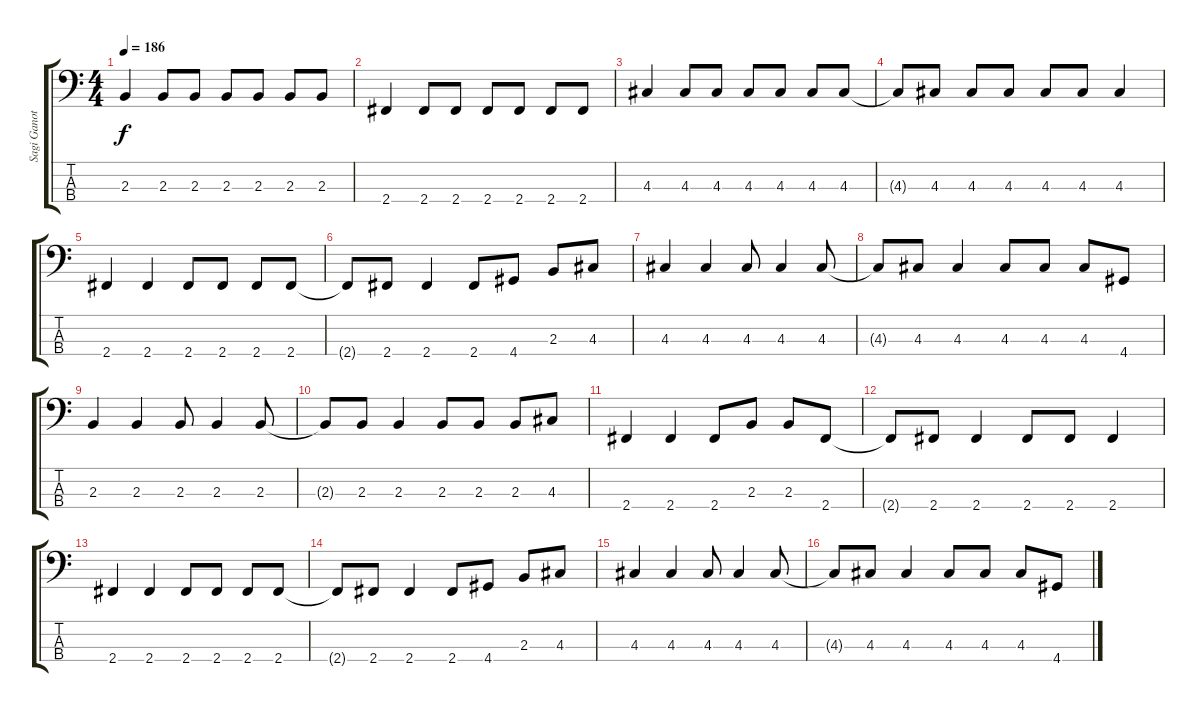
\track ("Sagi Ganot (Bass)" "Sagi Ganot") {instrument electricbassfinger}
\staff {score tabs}
\tuning (G2 D2 A1 E1) {hide}
\ts (4 4)
\tempo 186
\clef f4
\ks c
2.3.4{dy f} 2.3.8 2.3.8 2.3.8 2.3.8 2.3.8 2.3.8 |
2.4.4 2.4.8 2.4.8 2.4.8 2.4.8 2.4.8 2.4.8 |
4.3.4 4.3.8 4.3.8 4.3.8 4.3.8 4.3.8 4.3.8 |
4.3{t}.8 4.3.8 4.3.8 4.3.8 4.3.8 4.3.8 4.3.4 |
2.4.4 2.4.4 2.4.8 2.4.8 2.4.8 2.4.8 |
2.4{t}.8 2.4.8 2.4.4 2.4.8 4.4.8 2.3.8 4.3.8 |
4.3.4 4.3.4 4.3.8 4.3.4 4.3.8 |
4.3{t}.8 4.3.8 4.3.4 4.3.8 4.3.8 4.3.8 4.4.8 |
2.3.4 2.3.4 2.3.8 2.3.4 2.3.8 |
2.3{t}.8 2.3.8 2.3.4 2.3.8 2.3.8 2.3.8 4.3.8 |
2.4.4 2.4.4 2.4.8 2.3.8 2.3.8 2.4.8 |
2.4{t}.8 2.4.8 2.4.4 2.4.8 2.4.8 2.4.4 |
2.4.4 2.4.4 2.4.8 2.4.8 2.4.8 2.4.8 |
2.4{t}.8 2.4.8 2.4.4 2.4.8 4.4.8 2.3.8 4.3.8 |
4.3.4 4.3.4 4.3.8 4.3.4 4.3.8 |
4.3{t}.8 4.3.8 4.3.4 4.3.8 4.3.8 4.3.8 4.4.8
